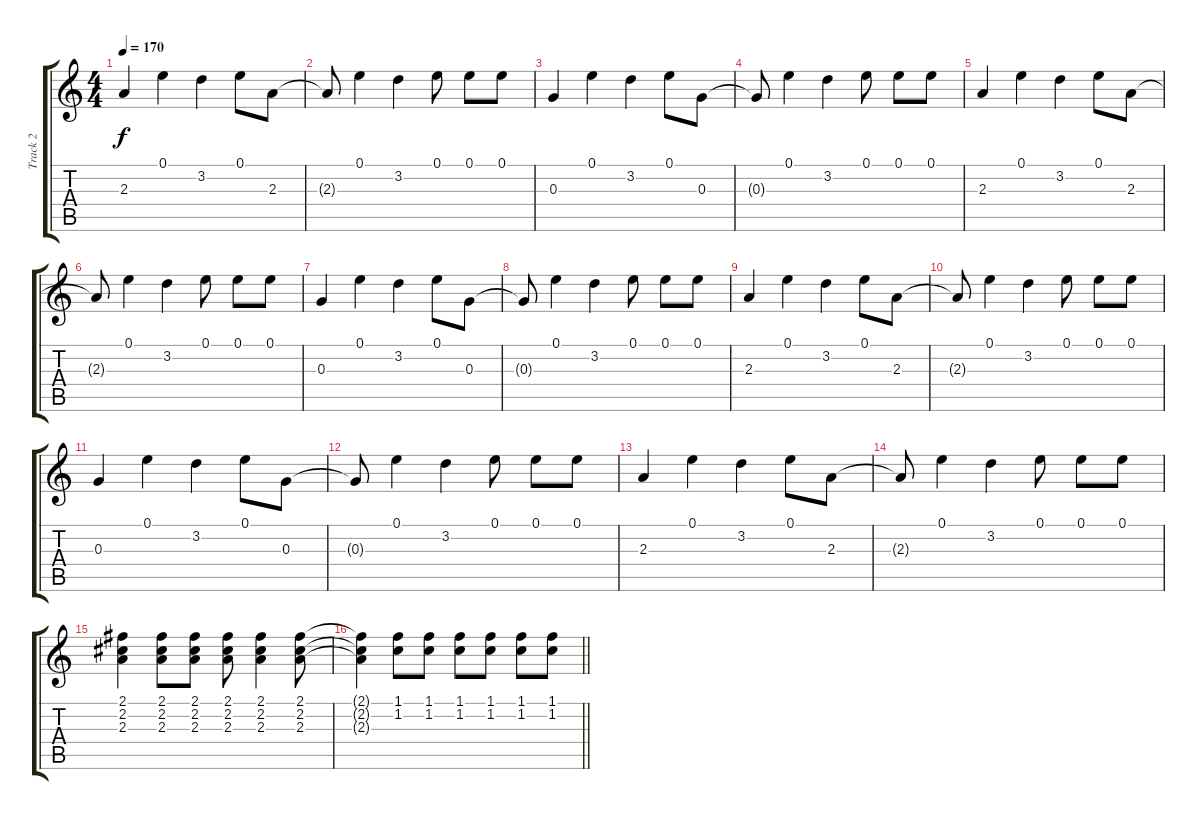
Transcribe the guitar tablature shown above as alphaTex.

\track ("Track 2" "Track 2") {instrument electricguitarjazz}
\staff {score tabs}
\tuning (E4 B3 G3 D3 A2 E2) {hide}
\ts (4 4)
\tempo 170
\clef g2
\ks c
2.3.4{dy f} 0.1.4 3.2.4 0.1.8 2.3.8 |
2.3{t}.8 0.1.4 3.2.4 0.1.8 0.1.8 0.1.8 |
0.3.4 0.1.4 3.2.4 0.1.8 0.3.8 |
0.3{t}.8 0.1.4 3.2.4 0.1.8 0.1.8 0.1.8 |
2.3.4 0.1.4 3.2.4 0.1.8 2.3.8 |
2.3{t}.8 0.1.4 3.2.4 0.1.8 0.1.8 0.1.8 |
0.3.4 0.1.4 3.2.4 0.1.8 0.3.8 |
0.3{t}.8 0.1.4 3.2.4 0.1.8 0.1.8 0.1.8 |
2.3.4 0.1.4 3.2.4 0.1.8 2.3.8 |
2.3{t}.8 0.1.4 3.2.4 0.1.8 0.1.8 0.1.8 |
0.3.4 0.1.4 3.2.4 0.1.8 0.3.8 |
0.3{t}.8 0.1.4 3.2.4 0.1.8 0.1.8 0.1.8 |
2.3.4 0.1.4 3.2.4 0.1.8 2.3.8 |
2.3{t}.8 0.1.4 3.2.4 0.1.8 0.1.8 0.1.8 |
(2.1 2.2 2.3).4 (2.1 2.2 2.3).8 (2.1 2.2 2.3).8 (2.1 2.2 2.3).8 (2.1 2.2 2.3).4 (2.1 2.2 2.3).8 |
\barLineRight lightlight
(2.1{t} 2.2{t} 2.3{t}).4 (1.1 1.2).8 (1.1 1.2).8 (1.1 1.2).8 (1.1 1.2).8 (1.1 1.2).8 (1.1 1.2).8
